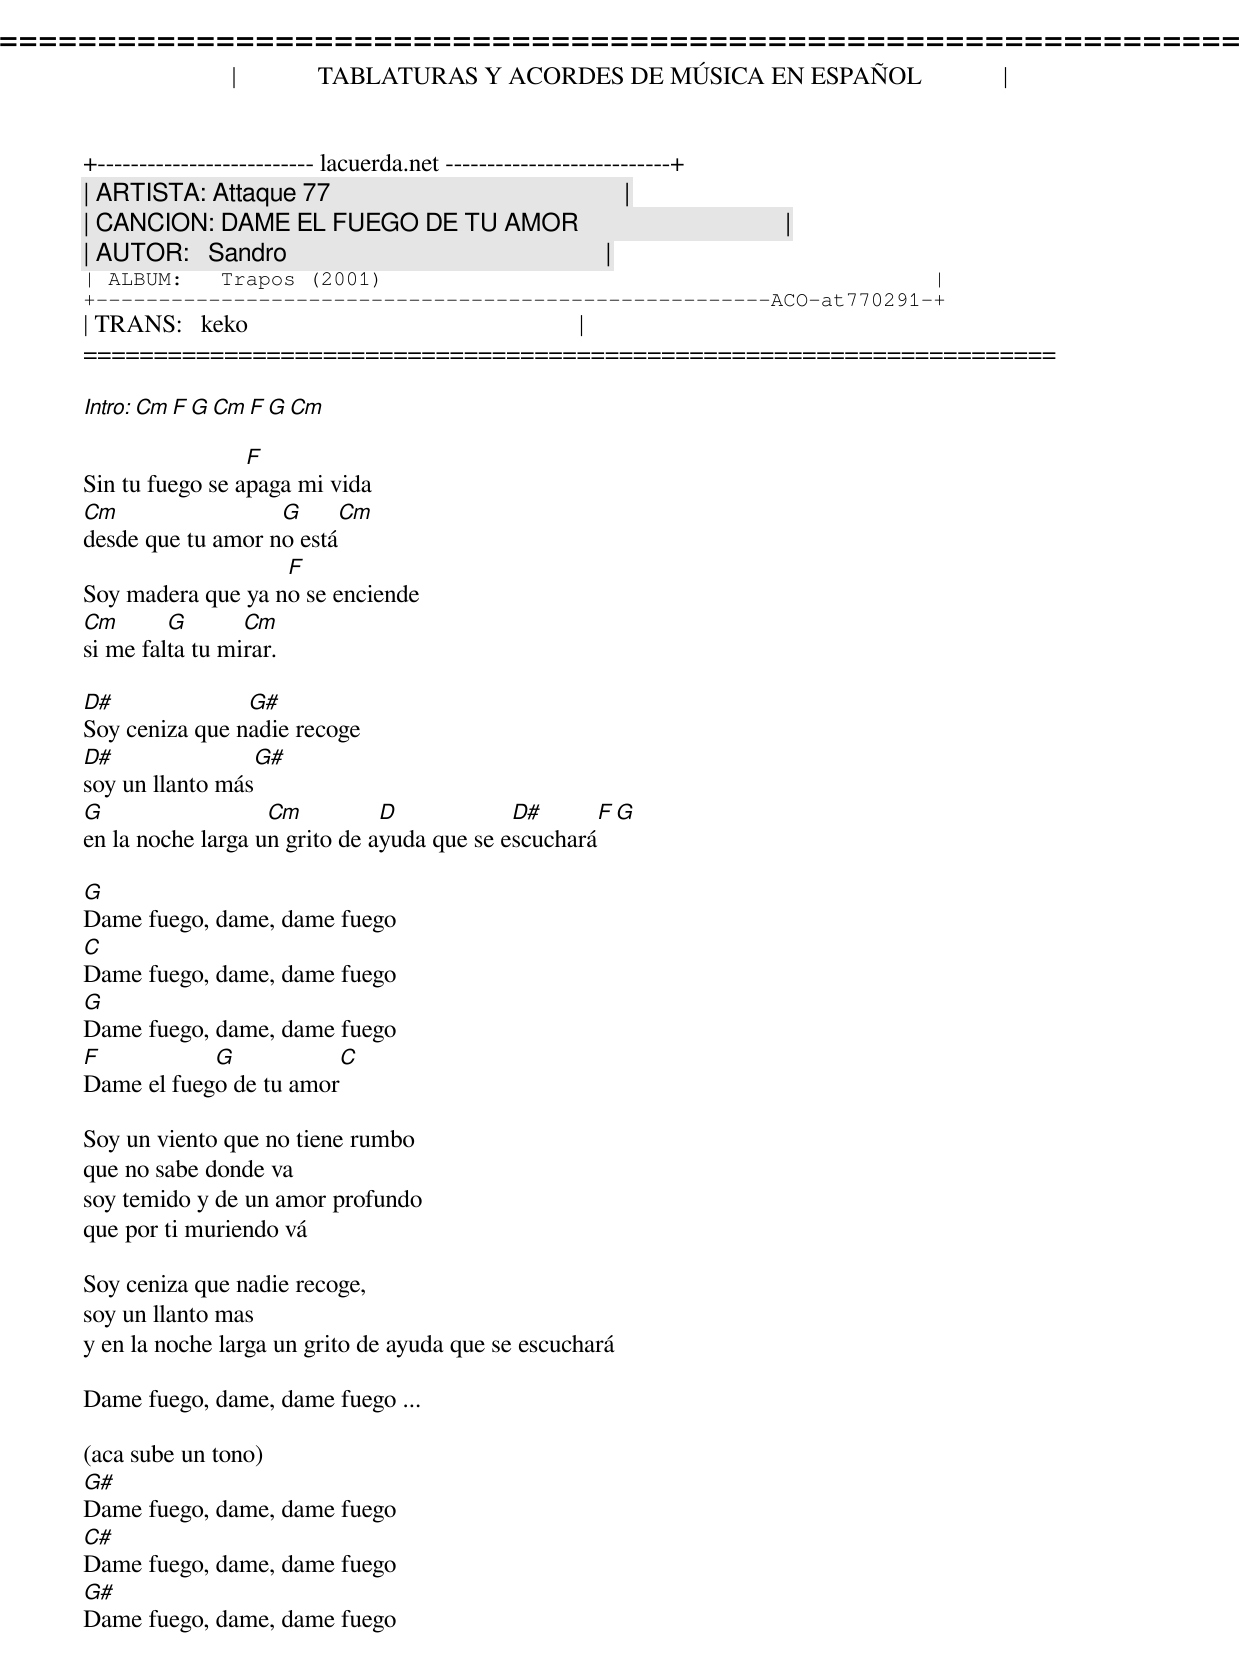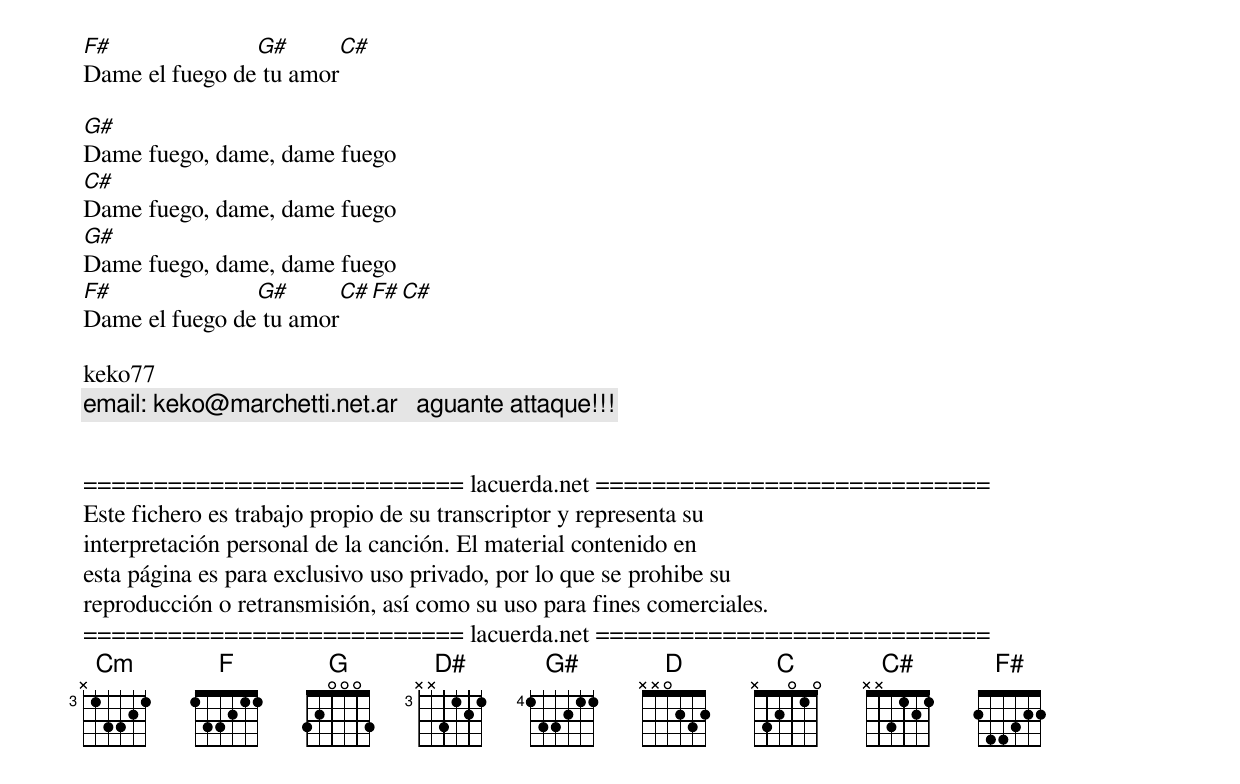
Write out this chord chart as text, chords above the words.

=====================================================================
|             TABLATURAS Y ACORDES DE MÚSICA EN ESPAÑOL             |
+-------------------------- lacuerda.net ---------------------------+
| ARTISTA: Attaque 77                                               |
| CANCION: DAME EL FUEGO DE TU AMOR                                 |
| AUTOR:   Sandro                                                   |
| ALBUM:   Trapos (2001)                                            |
+------------------------------------------------------ACO-at770291-+
| TRANS:   keko                                                     |
=====================================================================

Intro: Cm F G   Cm F G Cm

                 F
Sin tu fuego se apaga mi vida
Cm                 G             Cm
desde que tu amor no está
                   F
Soy madera que ya no se enciende
Cm       G       Cm
si me falta tu mirar.

D#              G#
Soy ceniza que nadie recoge
D#               G#
soy un llanto más
G                  Cm          D            D#          F            G
en la noche larga un grito de ayuda que se escuchará

G
Dame fuego, dame, dame fuego
C
Dame fuego, dame, dame fuego
G
Dame fuego, dame, dame fuego
F           G             C
Dame el fuego de tu amor

Soy un viento que no tiene rumbo
que no sabe donde va
soy temido y de un amor profundo
que por ti muriendo vá

Soy ceniza que nadie recoge,
soy un llanto mas
y en la noche larga un grito de ayuda que se escuchará

Dame fuego, dame, dame fuego ...

(aca sube un tono)
G#
Dame fuego, dame, dame fuego
C#
Dame fuego, dame, dame fuego
G#
Dame fuego, dame, dame fuego
F#              G#            C#
Dame el fuego de tu amor

G#
Dame fuego, dame, dame fuego
C#
Dame fuego, dame, dame fuego
G#
Dame fuego, dame, dame fuego
F#              G#            C#    F#  C#
Dame el fuego de tu amor

keko77
email: keko@marchetti.net.ar   aguante attaque!!!


=========================== lacuerda.net ============================
Este fichero es trabajo propio de su transcriptor y representa su
interpretación personal de la canción. El material contenido en
esta página es para exclusivo uso privado, por lo que se prohibe su
reproducción o retransmisión, así como su uso para fines comerciales.
=========================== lacuerda.net ============================
